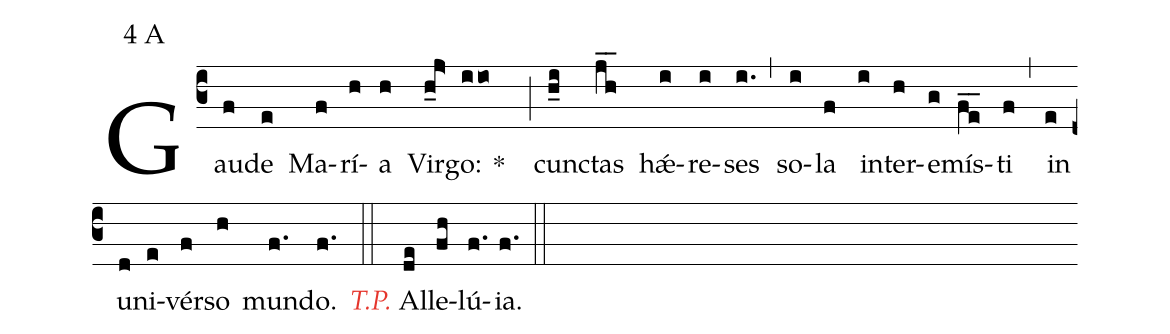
mode:4 A;
%%
(c3) Gau(f)de(e) Ma(f)rí(h)a(h) Vir(h_j>)go:(iio) *()(;) cunc(h_i)tas(jh__) hǽ(i)re(i)ses(i.) (,) so(i)la(f) in(i)ter(h)e(g)mís(fe__)ti(f) (,) in(e) u(d)ni(e)vér(f)so(h) mun(f.)do.(f.) (::) <i><c>T.P.</c></i> {A}l(de)le(fh)lú(f.){ia}.(f.) (::)
